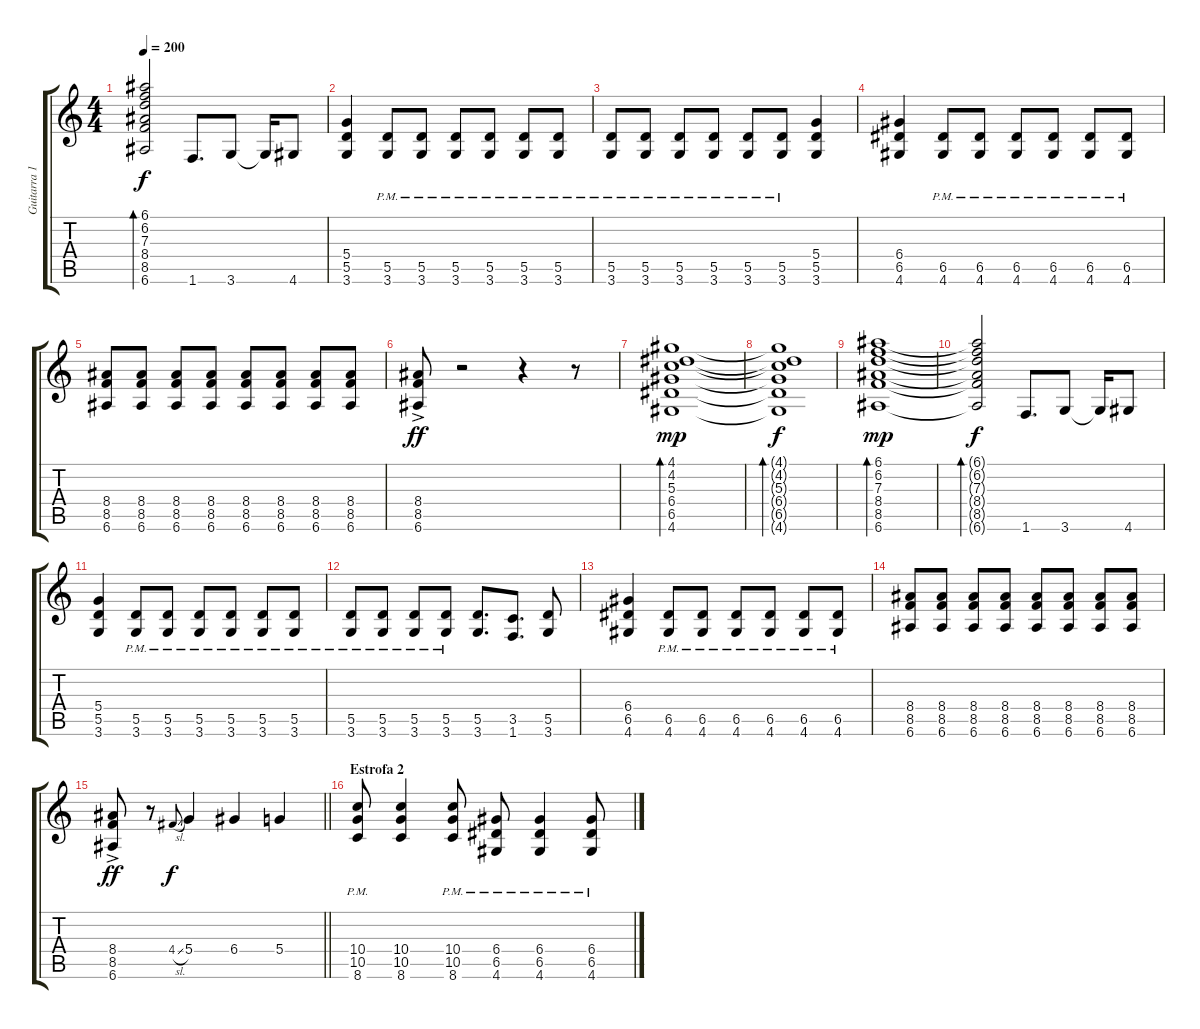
\track ("Guitarra 1" "Guitarra 1") {instrument distortionguitar}
\staff {score tabs}
\tuning (E4 B3 G3 D3 A2 E2) {hide}
\ts (4 4)
\tempo 200
\clef g2
\ks c
(6.1{t} 6.2{t} 7.3{t} 8.4{t} 8.5{t} 6.6{t}).2{bd 240 dy f} 1.6.8{d} 3.6.8 3.6{t}.16 4.6.8 |
(5.4 5.5 3.6).4 (5.5{pm} 3.6{pm}).8 (5.5{pm} 3.6{pm}).8 (5.5{pm} 3.6{pm}).8 (5.5{pm} 3.6{pm}).8 (5.5{pm} 3.6{pm}).8 (5.5{pm} 3.6{pm}).8 |
(5.5{pm} 3.6{pm}).8 (5.5{pm} 3.6{pm}).8 (5.5{pm} 3.6{pm}).8 (5.5{pm} 3.6{pm}).8 (5.5{pm} 3.6{pm}).8 (5.5{pm} 3.6{pm}).8 (5.4 5.5 3.6).4 |
(6.4 6.5 4.6).4 (6.5{pm} 4.6{pm}).8 (6.5{pm} 4.6{pm}).8 (6.5{pm} 4.6{pm}).8 (6.5{pm} 4.6{pm}).8 (6.5{pm} 4.6{pm}).8 (6.5{pm} 4.6{pm}).8 |
(8.4 8.5 6.6).8 (8.4 8.5 6.6).8 (8.4 8.5 6.6).8 (8.4 8.5 6.6).8 (8.4 8.5 6.6).8 (8.4 8.5 6.6).8 (8.4 8.5 6.6).8 (8.4 8.5 6.6).8 |
(8.4{ac} 8.5{ac} 6.6{ac}).8{dy ff} r.2 r.4 r.8 |
(4.1 4.2 5.3 6.4 6.5 4.6).1{bd 120 dy mp} |
(4.1{t} 4.2{t} 5.3{t} 6.4{t} 6.5{t} 4.6{t}).1{bd 240 dy f} |
(6.1 6.2 7.3 8.4 8.5 6.6).1{bd 120 dy mp} |
(6.1{t} 6.2{t} 7.3{t} 8.4{t} 8.5{t} 6.6{t}).2{bd 240 dy f} 1.6.8{d} 3.6.8 3.6{t}.16 4.6.8 |
(5.4 5.5 3.6).4 (5.5{pm} 3.6{pm}).8 (5.5{pm} 3.6{pm}).8 (5.5{pm} 3.6{pm}).8 (5.5{pm} 3.6{pm}).8 (5.5{pm} 3.6{pm}).8 (5.5{pm} 3.6{pm}).8 |
(5.5{pm} 3.6{pm}).8 (5.5{pm} 3.6{pm}).8 (5.5{pm} 3.6{pm}).8 (5.5{pm} 3.6{pm}).8 (5.5 3.6).8{d} (3.5 1.6).8{d} (5.5 3.6).8 |
(6.4 6.5 4.6).4 (6.5{pm} 4.6{pm}).8 (6.5{pm} 4.6{pm}).8 (6.5{pm} 4.6{pm}).8 (6.5{pm} 4.6{pm}).8 (6.5{pm} 4.6{pm}).8 (6.5{pm} 4.6{pm}).8 |
(8.4 8.5 6.6).8 (8.4 8.5 6.6).8 (8.4 8.5 6.6).8 (8.4 8.5 6.6).8 (8.4 8.5 6.6).8 (8.4 8.5 6.6).8 (8.4 8.5 6.6).8 (8.4 8.5 6.6).8 |
\barLineRight lightlight
(8.4{ac} 8.5{ac} 6.6{ac}).8{dy ff} r.8 4.4{sl}.8{gr onbeat dy f} 5.4.4 6.4.4 5.4.4 |
\section ("" "Estrofa 2")
(10.4{pm} 10.5{pm} 8.6{pm}).8 (10.4 10.5 8.6).4 (10.4{pm} 10.5{pm} 8.6{pm}).8 (6.4{pm} 6.5{pm} 4.6{pm}).8 (6.4{pm} 6.5{pm} 4.6{pm}).4 (6.4{pm} 6.5{pm} 4.6{pm}).8
